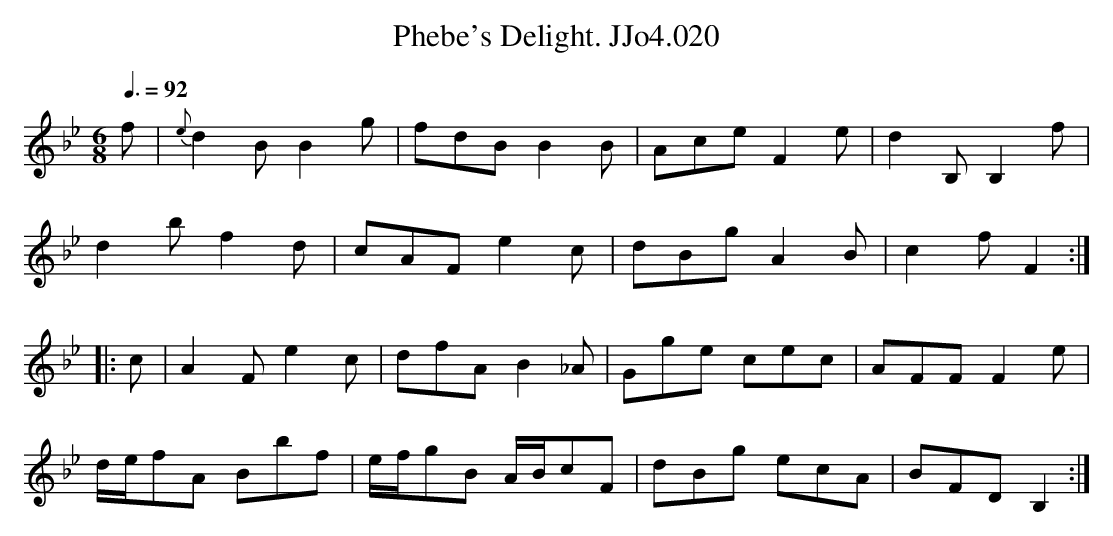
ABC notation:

X:1
T:Phebe's Delight. JJo4.020
M:6/8
L:1/8
Q:3/8=92
K:Bb
f|{e}d2BB2g|fdBB2B|AceF2e|d2B,B,2f|
d2bf2d|cAFe2c|dBgA2B|c2fF2:|
|:c|A2Fe2c|dfAB2_A|Gge cec|AFFF2e|
d/e/fA Bbf|e/f/gB A/B/cF|dBg ecA|BFDB,2:|
